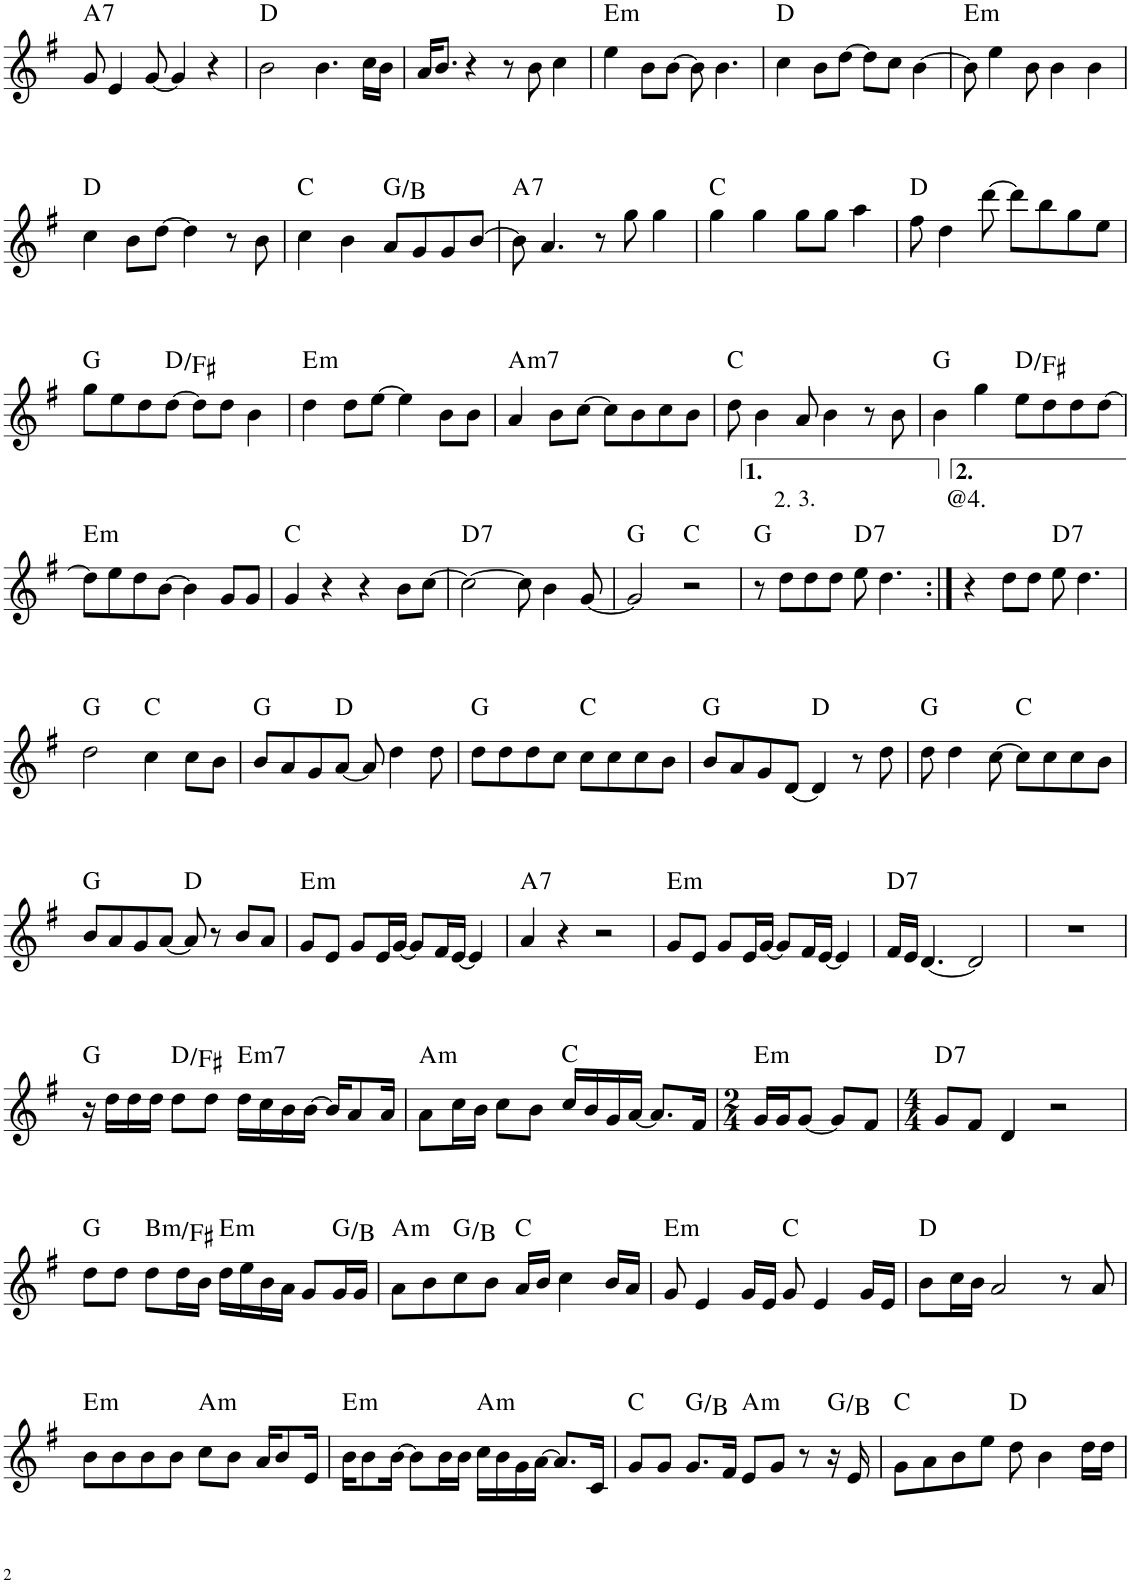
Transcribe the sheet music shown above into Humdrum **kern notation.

**kern	**text	**harte
*part1	*part1	*part1
*staff1	*staff1	*
*I"Piano	*	*
*I'Pno.	*	*
!!LO:PB:g=z
*clefG2	*	*
*k[f#]	*	*
*M4/4	*	*
=43	=43	=43
!	!	!LO:H:kt=7
8g/	.	A:7
4e/	.	.
[8g/	.	.
4g/]	.	.
4r	.	.
=44	=44	=44
2b\	.	D:maj
4.b\	.	.
16cc\LL	.	.
16b\JJ	.	.
=45	=45	=45
16a/KL	.	.
8.b/J	.	.
4r	.	.
8r	.	.
8b\	.	.
4cc\	.	.
=46	=46	=46
!	!	!LO:H:kt=m
4ee\	.	E:min
8b\L	.	.
[8b\J	.	.
8b\]	.	.
4.b\	.	.
=47	=47	=47
4cc\	.	D:maj
8b\L	.	.
[8dd\J	.	.
8dd\L]	.	.
8cc\J	.	.
[4b\	.	.
=48	=48	=48
!	!	!LO:H:kt=m
8b\]	.	E:min
4ee\	.	.
8b\	.	.
4b\	.	.
4b\	.	.
!!LO:LB:g=z
=49	=49	=49
4cc\	.	D:maj
8b\L	.	.
[8dd\J	.	.
4dd\]	.	.
8r	.	.
8b\	.	.
=50	=50	=50
4cc\	.	C:maj
4b\	.	.
8a/L	.	G:maj/3
8g/	.	.
8g/	.	.
[8b/J	.	.
=51	=51	=51
!	!	!LO:H:kt=7
8b\]	.	A:7
4.a/	.	.
8r	.	.
8gg\	.	.
4gg\	.	.
=52	=52	=52
4gg\	.	C:maj
4gg\	.	.
8gg\L	.	.
8gg\J	.	.
4aa\	.	.
=53	=53	=53
8ff#\	.	D:maj
4dd\	.	.
[8ddd\	.	.
8ddd\L]	.	.
8bb\	.	.
8gg\	.	.
8ee\J	.	.
!!LO:LB:g=z
=54	=54	=54
8gg\L	.	G:maj
8ee\	.	.
8dd\	.	.
[8dd\J	.	D:maj/3
8dd\L]	.	.
8dd\J	.	.
4b\	.	.
=55	=55	=55
!	!	!LO:H:kt=m
4dd\	.	E:min
8dd\L	.	.
[8ee\J	.	.
4ee\]	.	.
8b\L	.	.
8b\J	.	.
=56	=56	=56
!	!	!LO:H:kt=m7
4a/	.	A:min7
8b\L	.	.
[8cc\J	.	.
8cc\L]	.	.
8b\	.	.
8cc\	.	.
8b\J	.	.
=57	=57	=57
8dd\	.	C:maj
4b\	.	.
8a/	.	.
4b\	.	.
8r	.	.
8b\	.	.
=58	=58	=58
4b\	.	G:maj
4gg\	.	.
8ee\L	.	D:maj/3
8dd\	.	.
8dd\	.	.
[8dd\J	.	.
!!LO:LB:g=z
=59	=59	=59
!	!	!LO:H:kt=m
8dd\L]	.	E:min
8ee\	.	.
8dd\	.	.
[8b\J	.	.
4b\]	.	.
8g/L	.	.
8g/J	.	.
=60	=60	=60
4g/	.	C:maj
4r	.	.
4r	.	.
8b\L	.	.
[8cc\J	.	.
=61	=61	=61
!	!	!LO:H:kt=7
2cc\_	.	D:7
8cc\]	.	.
4b\	.	.
[8g/	.	.
=62	=62	=62
2g/]	.	G:maj
2r	.	C:maj
=63	=63	=63
8r	.	G:maj
!	!LO:LY:a	!
8dd\L	2.	.
!	!LO:LY:a	!
8dd\	3.	.
8dd\J	.	.
!	!	!LO:H:kt=7
8ee\	.	D:7
4.dd\	.	.
=64:|!	=64:|!	=64:|!
!	!	!LO:H:kt=@4.
4r	.	N
8dd\L	.	.
8dd\J	.	.
!	!	!LO:H:kt=7
8ee\	.	D:7
4.dd\	.	.
!!LO:LB:g=z
=65	=65	=65
2dd\	.	G:maj
4cc\	.	C:maj
8cc\L	.	.
8b\J	.	.
=66	=66	=66
8b/L	.	G:maj
8a/	.	.
8g/	.	.
[8a/J	.	D:maj
8a/]	.	.
4dd\	.	.
8dd\	.	.
=67	=67	=67
8dd\L	.	G:maj
8dd\	.	.
8dd\	.	.
8cc\J	.	.
8cc\L	.	C:maj
8cc\	.	.
8cc\	.	.
8b\J	.	.
=68	=68	=68
8b/L	.	G:maj
8a/	.	.
8g/	.	.
[8d/J	.	.
4d/]	.	D:maj
8r	.	.
8dd\	.	.
=69	=69	=69
8dd\	.	G:maj
4dd\	.	.
[8cc\	.	.
8cc\L]	.	C:maj
8cc\	.	.
8cc\	.	.
8b\J	.	.
!!LO:LB:g=z
=70	=70	=70
8b/L	.	G:maj
8a/	.	.
8g/	.	.
[8a/J	.	.
8a/]	.	D:maj
8r	.	.
8b/L	.	.
8a/J	.	.
=71	=71	=71
!	!	!LO:H:kt=m
8g/L	.	E:min
8e/J	.	.
8g/L	.	.
16e/L	.	.
[16g/JJ	.	.
8g/L]	.	.
16f#/L	.	.
[16e/JJ	.	.
4e/]	.	.
=72	=72	=72
!	!	!LO:H:kt=7
4a/	.	A:7
4r	.	.
2r	.	.
=73	=73	=73
!	!	!LO:H:kt=m
8g/L	.	E:min
8e/J	.	.
8g/L	.	.
16e/L	.	.
[16g/JJ	.	.
8g/L]	.	.
16f#/L	.	.
[16e/JJ	.	.
4e/]	.	.
=74	=74	=74
!	!	!LO:H:kt=7
16f#/LL	.	D:7
16e/JJ	.	.
[4.d/	.	.
2d/]	.	.
=75	=75	=75
1r	.	.
!!LO:LB:g=z
=76	=76	=76
16r	.	G:maj
16dd\LL	.	.
16dd\	.	.
16dd\JJ	.	.
8dd\L	.	D:maj/3
8dd\J	.	.
!	!	!LO:H:kt=m7
16dd\LL	.	E:min7
16cc\	.	.
16b\	.	.
[16b\JJ	.	.
16b/KL]	.	.
8a/	.	.
16a/Jk	.	.
=77	=77	=77
!	!	!LO:H:kt=m
8a\L	.	A:min
16cc\L	.	.
16b\JJ	.	.
8cc\L	.	.
8b\J	.	.
16cc/LL	.	C:maj
16b/	.	.
16g/	.	.
[16a/JJ	.	.
8.a/L]	.	.
16f#/Jk	.	.
=78	=78	=78
*M2/4	*	*
!	!	!LO:H:kt=m
16g/LL	.	E:min
16g/J	.	.
[8g/J	.	.
8g/L]	.	.
8f#/J	.	.
=79	=79	=79
*M4/4	*	*
!	!	!LO:H:kt=7
8g/L	.	D:7
8f#/J	.	.
4d/	.	.
2r	.	.
!!LO:LB:g=z
=80	=80	=80
8dd\L	.	G:maj
8dd\J	.	.
!	!	!LO:H:kt=m
8dd\L	.	B:min/5
16dd\L	.	.
16b\JJ	.	.
!	!	!LO:H:kt=m
16dd\LL	.	E:min
16ee\	.	.
16b\	.	.
16a\JJ	.	.
8g/L	.	.
16g/L	.	G:maj/3
16g/JJ	.	.
=81	=81	=81
!	!	!LO:H:kt=m
8a\L	.	A:min
8b\	.	.
8cc\	.	G:maj/3
8b\J	.	.
16a/LL	.	C:maj
16b/JJ	.	.
4cc\	.	.
16b/LL	.	.
16a/JJ	.	.
=82	=82	=82
!	!	!LO:H:kt=m
8g/	.	E:min
4e/	.	.
16g/LL	.	.
16e/JJ	.	.
8g/	.	C:maj
4e/	.	.
16g/LL	.	.
16e/JJ	.	.
=83	=83	=83
8b\L	.	D:maj
16cc\L	.	.
16b\JJ	.	.
2a/	.	.
8r	.	.
8a/	.	.
!!LO:LB:g=z
=84	=84	=84
!	!	!LO:H:kt=m
8b\L	.	E:min
8b\	.	.
8b\	.	.
8b\J	.	.
!	!	!LO:H:kt=m
8cc\L	.	A:min
8b\J	.	.
16a/KL	.	.
8b/	.	.
16e/Jk	.	.
=85	=85	=85
!	!	!LO:H:kt=m
16b\KL	.	E:min
8b\	.	.
[16b\Jk	.	.
8b\L]	.	.
16b\L	.	.
16b\JJ	.	.
!	!	!LO:H:kt=m
16cc\LL	.	A:min
16b\	.	.
16g\	.	.
[16a\JJ	.	.
8.a/L]	.	.
16c/Jk	.	.
=86	=86	=86
8g/L	.	C:maj
8g/J	.	.
8.g/L	.	G:maj/3
16f#/Jk	.	.
!	!	!LO:H:kt=m
8e/L	.	A:min
8g/J	.	.
8r	.	.
16r	.	G:maj/3
16e/	.	.
=87	=87	=87
8g\L	.	C:maj
8a\	.	.
8b\	.	.
8ee\J	.	.
8dd\	.	D:maj
4b\	.	.
16dd\LL	.	.
16dd\JJ	.	.
=	=	=
*-	*-	*-
